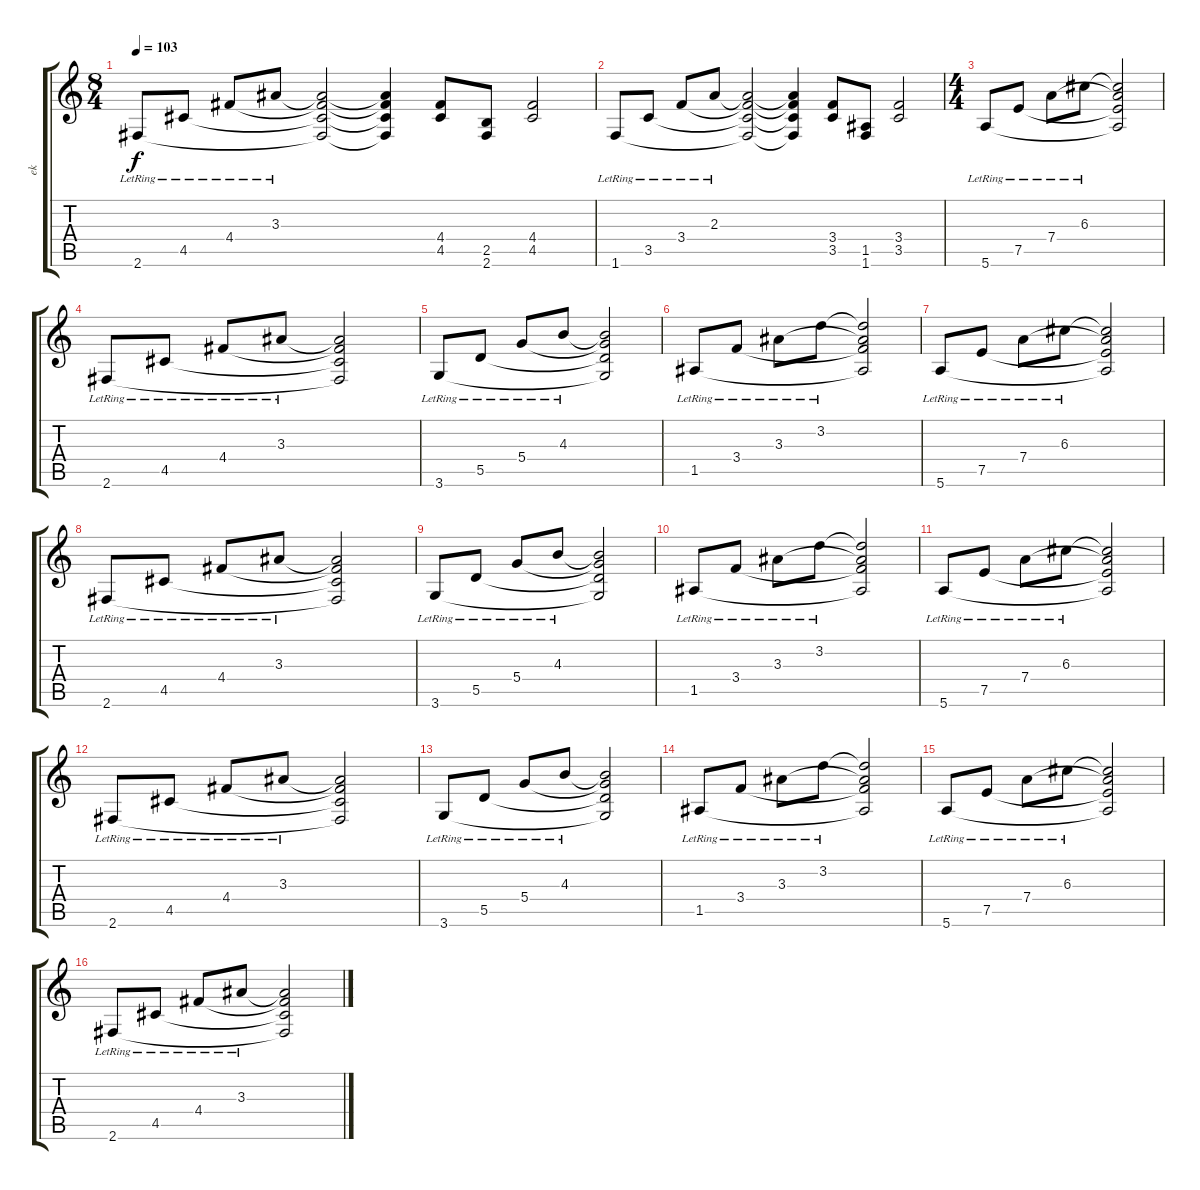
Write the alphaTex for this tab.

\track ("ek" "ek") {instrument electricguitarmuted}
\staff {score tabs}
\tuning (E4 B3 G3 D3 A2 E2) {hide}
\ts (8 4)
\tempo 103
\clef g2
\ks c
2.6{lr}.8{dy f} 4.5{lr}.8 4.4{lr}.8 3.3{lr}.8 (3.3{t} 4.4{t} 4.5{t} 2.6{t}).2 (3.3{t} 4.4{t} 4.5{t} 2.6{t}).4 (4.4 4.5).8 (2.5 2.6).8 (4.4 4.5).2 |
1.6{lr}.8 3.5{lr}.8 3.4{lr}.8 2.3{lr}.8 (2.3{t} 3.4{t} 3.5{t} 1.6{t}).2 (2.3{t} 3.4{t} 3.5{t} 1.6{t}).4 (3.4 3.5).8 (1.5 1.6).8 (3.4 3.5).2 |
\ts (4 4)
5.6{lr}.8 7.5{lr}.8 7.4{lr}.8 6.3{lr}.8 (6.3{t} 7.4{t} 7.5{t} 5.6{t}).2 |
2.6{lr}.8 4.5{lr}.8 4.4{lr}.8 3.3{lr}.8 (3.3{t} 4.4{t} 4.5{t} 2.6{t}).2 |
3.6{lr}.8 5.5{lr}.8 5.4{lr}.8 4.3{lr}.8 (4.3{t} 5.4{t} 5.5{t} 3.6{t}).2 |
1.5{lr}.8 3.4{lr}.8 3.3{lr}.8 3.2{lr}.8 (3.2{t} 3.3{t} 3.4{t} 1.5{t}).2 |
5.6{lr}.8 7.5{lr}.8 7.4{lr}.8 6.3{lr}.8 (6.3{t} 7.4{t} 7.5{t} 5.6{t}).2 |
2.6{lr}.8 4.5{lr}.8 4.4{lr}.8 3.3{lr}.8 (3.3{t} 4.4{t} 4.5{t} 2.6{t}).2 |
3.6{lr}.8 5.5{lr}.8 5.4{lr}.8 4.3{lr}.8 (4.3{t} 5.4{t} 5.5{t} 3.6{t}).2 |
1.5{lr}.8 3.4{lr}.8 3.3{lr}.8 3.2{lr}.8 (3.2{t} 3.3{t} 3.4{t} 1.5{t}).2 |
5.6{lr}.8 7.5{lr}.8 7.4{lr}.8 6.3{lr}.8 (6.3{t} 7.4{t} 7.5{t} 5.6{t}).2 |
2.6{lr}.8 4.5{lr}.8 4.4{lr}.8 3.3{lr}.8 (3.3{t} 4.4{t} 4.5{t} 2.6{t}).2 |
3.6{lr}.8 5.5{lr}.8 5.4{lr}.8 4.3{lr}.8 (4.3{t} 5.4{t} 5.5{t} 3.6{t}).2 |
1.5{lr}.8 3.4{lr}.8 3.3{lr}.8 3.2{lr}.8 (3.2{t} 3.3{t} 3.4{t} 1.5{t}).2 |
5.6{lr}.8 7.5{lr}.8 7.4{lr}.8 6.3{lr}.8 (6.3{t} 7.4{t} 7.5{t} 5.6{t}).2 |
2.6{lr}.8 4.5{lr}.8 4.4{lr}.8 3.3{lr}.8 (3.3{t} 4.4{t} 4.5{t} 2.6{t}).2
